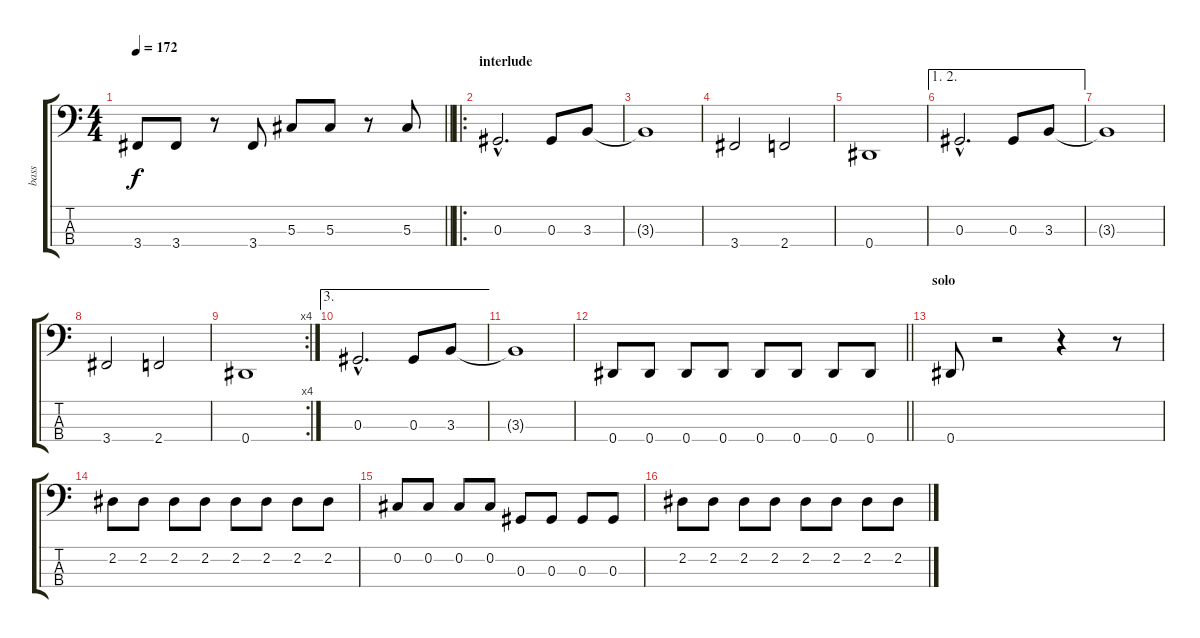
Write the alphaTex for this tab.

\track ("bass" "bass") {instrument electricbasspick}
\staff {score tabs}
\tuning (Gb2 Db2 Ab1 Eb1) {hide}
\ts (4 4)
\tempo 172
\clef f4
\barLineRight lightlight
\ks c
3.4.8{dy f} 3.4.8 r.8 3.4.8 5.3.8 5.3.8 r.8 5.3.8 |
\ro
\section ("" "interlude")
0.3{hac}.2{d} 0.3.8 3.3.8 |
3.3{t}.1 |
3.4.2 2.4.2 |
0.4.1 |
\ae (1 2)
0.3{hac}.2{d} 0.3.8 3.3.8 |
3.3{t}.1 |
3.4.2 2.4.2 |
\rc 4
0.4.1 |
\ae 3
0.3{hac}.2{d} 0.3.8 3.3.8 |
3.3{t}.1 |
\barLineRight lightlight
0.4.8 0.4.8 0.4.8 0.4.8 0.4.8 0.4.8 0.4.8 0.4.8 |
\section ("" "solo")
0.4.8 r.2 r.4 r.8 |
2.2.8 2.2.8 2.2.8 2.2.8 2.2.8 2.2.8 2.2.8 2.2.8 |
0.2.8 0.2.8 0.2.8 0.2.8 0.3.8 0.3.8 0.3.8 0.3.8 |
2.2.8 2.2.8 2.2.8 2.2.8 2.2.8 2.2.8 2.2.8 2.2.8
